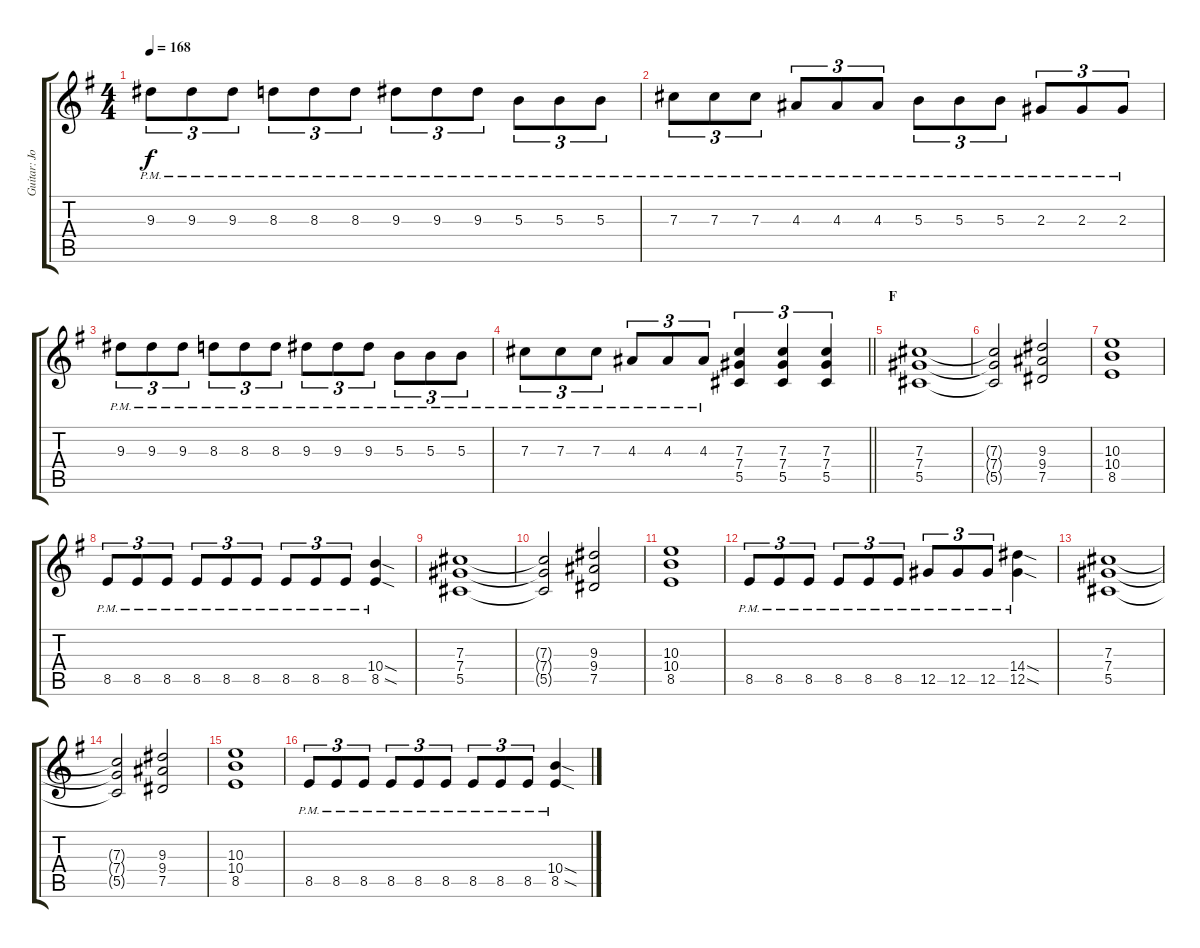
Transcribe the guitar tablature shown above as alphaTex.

\track ("Guitar: Jon" "Guitar: Jo") {instrument distortionguitar}
\staff {score tabs}
\tuning (Eb4 Bb3 Gb3 Db3 Ab2 Eb2) {hide}
\ts (4 4)
\tempo 168
\clef g2
\ks g
9.3{pm}.8{tu (3 2) dy f} 9.3{pm}.8{tu (3 2)} 9.3{pm}.8{tu (3 2)} 8.3{pm}.8{tu (3 2)} 8.3{pm}.8{tu (3 2)} 8.3{pm}.8{tu (3 2)} 9.3{pm}.8{tu (3 2)} 9.3{pm}.8{tu (3 2)} 9.3{pm}.8{tu (3 2)} 5.3{pm}.8{tu (3 2)} 5.3{pm}.8{tu (3 2)} 5.3{pm}.8{tu (3 2)} |
7.3{pm}.8{tu (3 2)} 7.3{pm}.8{tu (3 2)} 7.3{pm}.8{tu (3 2)} 4.3{pm}.8{tu (3 2)} 4.3{pm}.8{tu (3 2)} 4.3{pm}.8{tu (3 2)} 5.3{pm}.8{tu (3 2)} 5.3{pm}.8{tu (3 2)} 5.3{pm}.8{tu (3 2)} 2.3{pm}.8{tu (3 2)} 2.3{pm}.8{tu (3 2)} 2.3{pm}.8{tu (3 2)} |
9.3{pm}.8{tu (3 2)} 9.3{pm}.8{tu (3 2)} 9.3{pm}.8{tu (3 2)} 8.3{pm}.8{tu (3 2)} 8.3{pm}.8{tu (3 2)} 8.3{pm}.8{tu (3 2)} 9.3{pm}.8{tu (3 2)} 9.3{pm}.8{tu (3 2)} 9.3{pm}.8{tu (3 2)} 5.3{pm}.8{tu (3 2)} 5.3{pm}.8{tu (3 2)} 5.3{pm}.8{tu (3 2)} |
\barLineRight lightlight
7.3{pm}.8{tu (3 2)} 7.3{pm}.8{tu (3 2)} 7.3{pm}.8{tu (3 2)} 4.3{pm}.8{tu (3 2)} 4.3{pm}.8{tu (3 2)} 4.3{pm}.8{tu (3 2)} (7.3 7.4 5.5).4{tu (3 2)} (7.3 7.4 5.5).4{tu (3 2)} (7.3 7.4 5.5).4{tu (3 2)} |
\section ("" "F")
(7.3 7.4 5.5).1 |
(7.3{t} 7.4{t} 5.5{t}).2 (9.3 9.4 7.5).2 |
(10.3 10.4 8.5).1 |
8.5{pm}.8{tu (3 2)} 8.5{pm}.8{tu (3 2)} 8.5{pm}.8{tu (3 2)} 8.5{pm}.8{tu (3 2)} 8.5{pm}.8{tu (3 2)} 8.5{pm}.8{tu (3 2)} 8.5{pm}.8{tu (3 2)} 8.5{pm}.8{tu (3 2)} 8.5{pm}.8{tu (3 2)} (10.4{sod} 8.5{sod pm}).4 |
(7.3 7.4 5.5).1 |
(7.3{t} 7.4{t} 5.5{t}).2 (9.3 9.4 7.5).2 |
(10.3 10.4 8.5).1 |
8.5{pm}.8{tu (3 2)} 8.5{pm}.8{tu (3 2)} 8.5{pm}.8{tu (3 2)} 8.5{pm}.8{tu (3 2)} 8.5{pm}.8{tu (3 2)} 8.5{pm}.8{tu (3 2)} 12.5{pm}.8{tu (3 2)} 12.5{pm}.8{tu (3 2)} 12.5{pm}.8{tu (3 2)} (14.4{sod} 12.5{sod pm}).4 |
(7.3 7.4 5.5).1 |
(7.3{t} 7.4{t} 5.5{t}).2 (9.3 9.4 7.5).2 |
(10.3 10.4 8.5).1 |
8.5{pm}.8{tu (3 2)} 8.5{pm}.8{tu (3 2)} 8.5{pm}.8{tu (3 2)} 8.5{pm}.8{tu (3 2)} 8.5{pm}.8{tu (3 2)} 8.5{pm}.8{tu (3 2)} 8.5{pm}.8{tu (3 2)} 8.5{pm}.8{tu (3 2)} 8.5{pm}.8{tu (3 2)} (10.4{sod} 8.5{sod pm}).4
